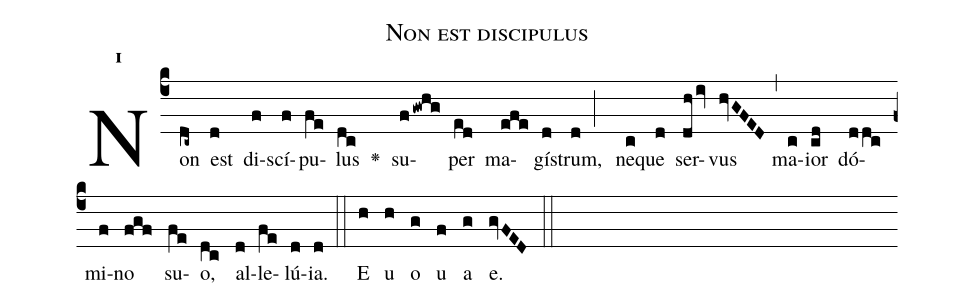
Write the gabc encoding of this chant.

name:Non est discipulus;
office-part:Antiphona;
mode:1;
%%
initial-style: 1;
name: Non est discipulus
book: Antiphonae & Responsoria/Tomus II, p. 201;
occasion: Hebdomada IV Paschae Feria V;
office-part: Laudes Ant E;
user-notes: ;
commentary: ;
annotation: 1d2;
centering-scheme: english;
fontsize: 12;
font: OFLSortsMillGoudy;
height: 11;
width: 4.5;
%%
(c4)Non(dc~) est(d) di(f)scí(f)pu(fe)lus(dc) <v>\greheightstar</v>() su(fgwhg)per(ed) ma(efe)gí(d)strum,(d;) ne(c)que(d) ser(dhiv)vus(hvGFED) (,) ma(c)ior(cd) dó(ddc)mi(f)no(fgf) su(fe)o,(dc) al(d)le(fe)lú(d)ia.(d) (::)
E(h) u(h) o(g) u(f) a(g) e.(gvFED) (::)
